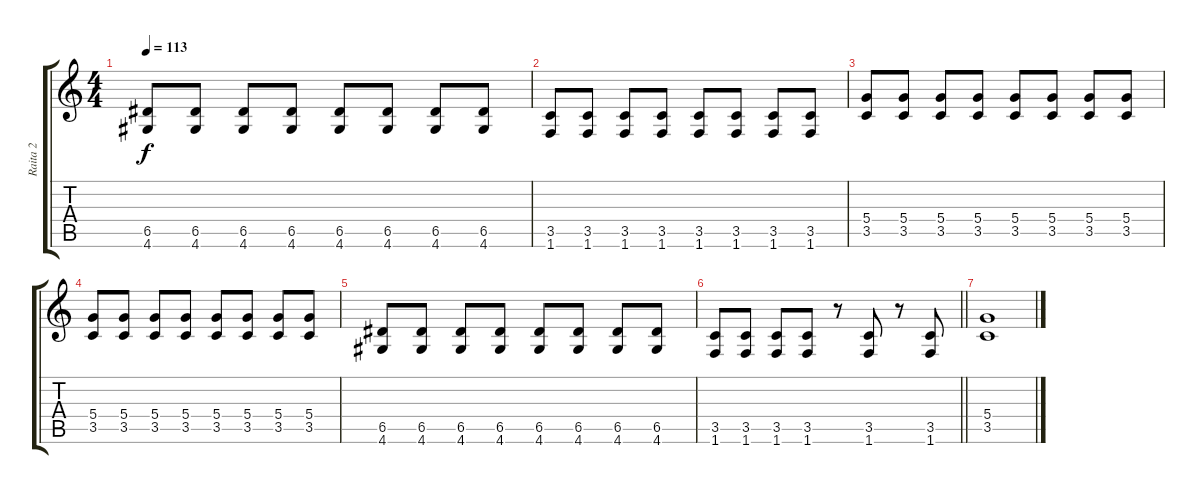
\track ("Raita 2" "Raita 2") {instrument overdrivenguitar}
\staff {score tabs}
\tuning (E4 B3 G3 D3 A2 E2) {hide}
\ts (4 4)
\tempo 113
\clef g2
\ks c
(6.5 4.6).8{dy f} (6.5 4.6).8 (6.5 4.6).8 (6.5 4.6).8 (6.5 4.6).8 (6.5 4.6).8 (6.5 4.6).8 (6.5 4.6).8 |
(3.5 1.6).8 (3.5 1.6).8 (3.5 1.6).8 (3.5 1.6).8 (3.5 1.6).8 (3.5 1.6).8 (3.5 1.6).8 (3.5 1.6).8 |
(5.4 3.5).8 (5.4 3.5).8 (5.4 3.5).8 (5.4 3.5).8 (5.4 3.5).8 (5.4 3.5).8 (5.4 3.5).8 (5.4 3.5).8 |
(5.4 3.5).8 (5.4 3.5).8 (5.4 3.5).8 (5.4 3.5).8 (5.4 3.5).8 (5.4 3.5).8 (5.4 3.5).8 (5.4 3.5).8 |
(6.5 4.6).8 (6.5 4.6).8 (6.5 4.6).8 (6.5 4.6).8 (6.5 4.6).8 (6.5 4.6).8 (6.5 4.6).8 (6.5 4.6).8 |
\barLineRight lightlight
(3.5 1.6).8 (3.5 1.6).8 (3.5 1.6).8 (3.5 1.6).8 r.8 (3.5 1.6).8 r.8 (3.5 1.6).8 |
(5.4 3.5).1
